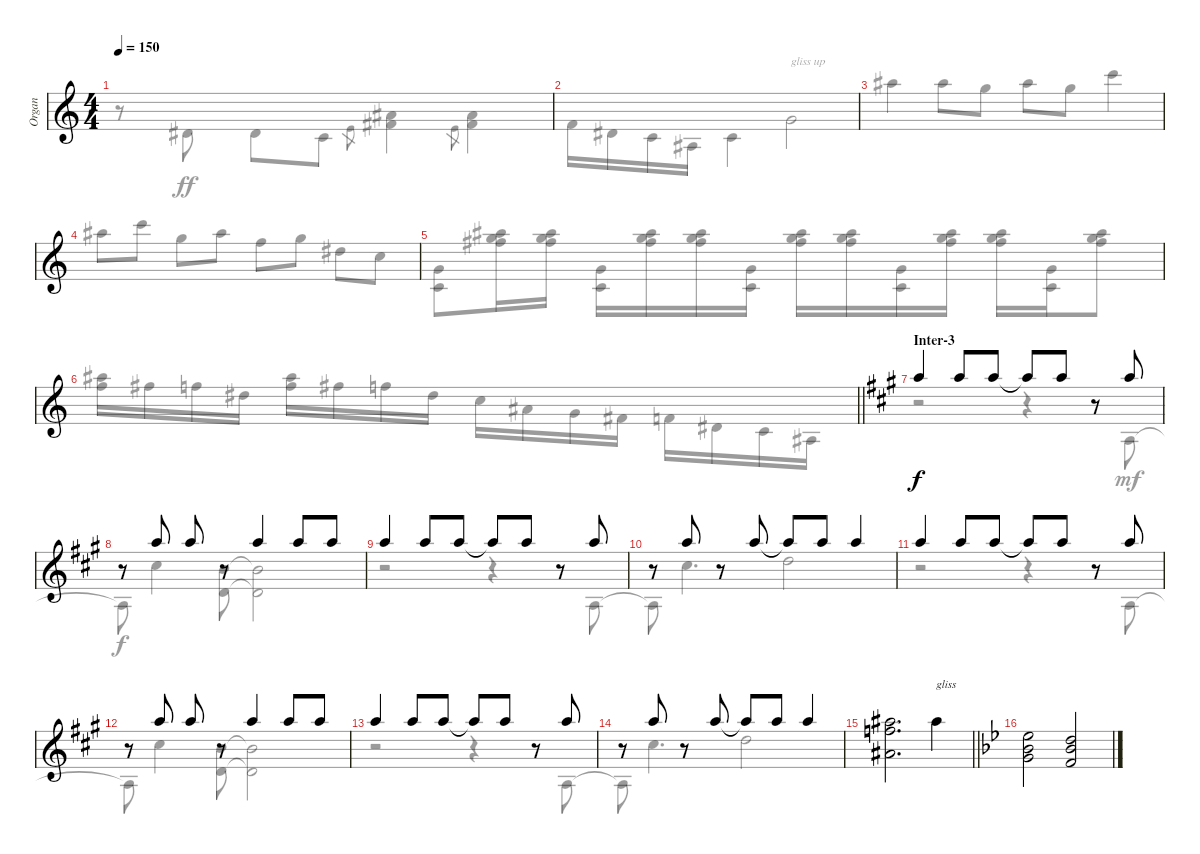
\track ("Organ" "Organ") {instrument drawbarorgan}
\staff {score}
\tuning (E4 B3 G3 D3 A2 E2 B1) {hide}
\voice
\ts (4 4)
\tempo 150
\clef g2
\ks c
|
|
|
|
|
\barLineRight lightlight
|
\section ("" "Inter-3")
\ks a
17.1.4 17.1.8 17.1.8 17.1{t}.8 17.1.8 r.8 17.1.8 |
r.8 17.1.8 17.1.8 r.8 17.1.4 17.1.8 17.1.8 |
17.1.4 17.1.8 17.1.8 17.1{t}.8 17.1.8 r.8 17.1.8 |
r.8 17.1.8 r.8 17.1.8 17.1{t}.8 17.1.8 17.1.4 |
17.1.4 17.1.8 17.1.8 17.1{t}.8 17.1.8 r.8 17.1.8 |
r.8 17.1.8 17.1.8 r.8 17.1.4 17.1.8 17.1.8 |
17.1.4 17.1.8 17.1.8 17.1{t}.8 17.1.8 r.8 17.1.8 |
r.8 17.1.8 r.8 17.1.8 17.1{t}.8 17.1.8 17.1.4 |
\barLineRight lightlight
(18.1 18.2 15.3).2{d} 18.1.4{txt "gliss"} |
\section ("" "")
\ks bb
(11.1 11.2 12.3).2 (6.1 15.2 10.3).2
\voice
\clef g2
\ottava regular
\simile none
\ks c
r.8{dy ff} 4.2.8 4.2.8 1.2.8 0.1.8{gr} (2.1 11.2).4 0.1.8{gr} (2.1 11.2).4 |
1.1.16 4.2.16 1.2.16 3.3.16 1.2.4 3.1.2{txt "gliss up"} |
18.1.4 18.1.8 15.1.8 18.1.8 15.1.8 20.1.4 |
18.1.8 20.1.8 15.1.8 18.1.8 13.1.8 15.1.8 11.1.8 8.1.8 |
(3.1 1.2).8 (18.1 20.2 23.3).16 (18.1 20.2 23.3).16 (3.1 1.2).16 (18.1 20.2 23.3).16 (18.1 20.2 23.3).16 (3.1 1.2).16 (18.1 20.2 23.3).16 (18.1 20.2 23.3).16 (3.1 1.2).16 (18.1 20.2 23.3).16 (18.1 20.2 23.3).16 (3.1 1.2).16 (18.1 20.2 23.3).8 |
\barLineRight lightlight
(18.1 18.2).16 14.1.16 13.1.16 11.1.16 (13.1 23.2).16 14.1.16 13.1.16 11.1.16 8.1.16 6.1.16 3.1.16 2.1.16 1.1.16 4.2.16 1.2.16 3.3.16 |
\ks a
r.2 r.4 r.8 2.3.8{dy mf} |
2.3{t}.8{dy f} 9.1.4 (7.1 3.2).8 (7.1{t} 3.2{t}).2 |
r.2 r.4 r.8 2.3.8 |
2.3{t}.8 9.1.4{d} 10.1.2 |
r.2 r.4 r.8 2.3.8 |
2.3{t}.8 9.1.4 (7.1 3.2).8 (7.1{t} 3.2{t}).2 |
r.2 r.4 r.8 2.3.8 |
2.3{t}.8 9.1.4{d} 10.1.2 |
\barLineRight lightlight
|
\ks bb
